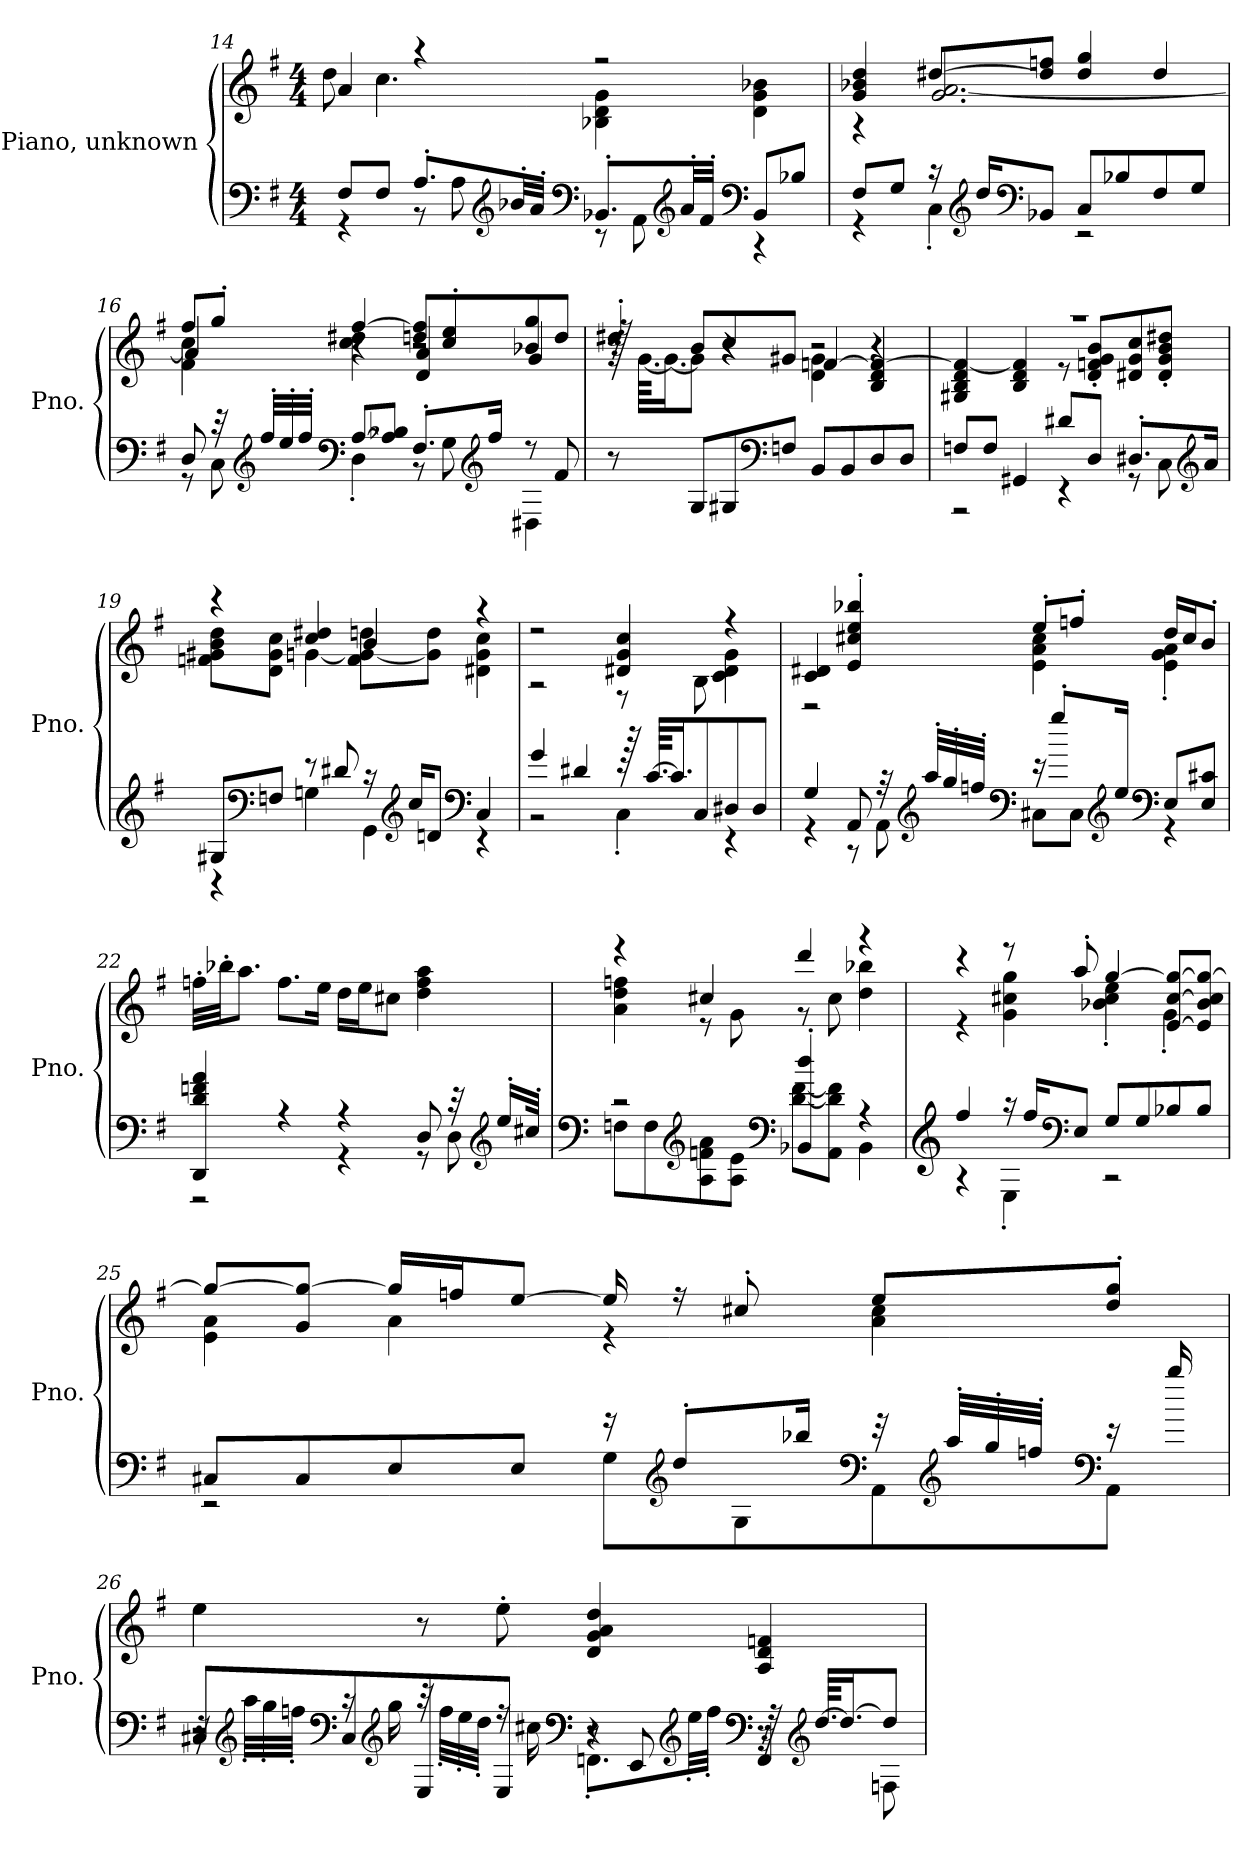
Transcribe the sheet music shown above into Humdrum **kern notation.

**kern	**kern
*part1	*part1
*staff2	*staff1
*I"Piano, unknown	*
*I'Pno.	*
!!LO:LB:g=z
*clefF4	*clefG2
*k[f#]	*k[f#]
*M4/4	*M4/4
=14	=14
*^	*^
8F#/L	4r	4a/	8dd\
8F#/J	.	.	4.cc\
8.A'/L	8r	4r	.
.	8A\	.	.
*clefG2	*	*	*
32b-X'/LL	.	.	.
32a'/JJJ	.	.	.
*clefF4	*	*	*
8.BB-X'/L	8r	2r	4B-X\ 4d\ 4g\
.	8AA\	.	.
*clefG2	*	*	*
32a'/LL	.	.	.
32f#'/JJJ	.	.	.
*clefF4	*	*	*
8BB-/L	4r	.	4d\ 4g\ 4b-X\
8B-X/J	.	.	.
=15	=15	=15	=15
8F#/L	4r	4g/ 4b-X/ 4dd/	4r
8G/J	.	.	.
16r	4C'\	[8dd#X/L	2.g/ [2.a/
*clefG2	*	*	*
16dd/KL	.	.	.
*clefF4	*	*	*
8BB-X/J	.	8dd#/] 8ffn/J	.
8C/L	2r	4dd#/ 4gg/	.
8B-X/	.	.	.
8F#/	.	4dd#/	.
8G/J	.	.	.
!!LO:LB:g=z
=16	=16	=16	=16
*	*	*	*^
8D/	8r	8ff#/L	4f#\ 4cc\	4a/]
32r	8C\	8gg'/J	.	.
*clefG2	*	*	*	*
32ff#'/LLL	.	.	.	.
32ee'/	.	.	.	.
32ff#'/JJJ	.	.	.	.
*clefF4	*	*	*	*
[8A/L	4D'\	[4ff#/	4cc\ 4dd#X\	4r
8A/] 8B-X/J	.	.	.	.
8.F#'/L	8r	8ddn/ 8ff#/]L	2r	4d/ 4a/
.	8G\	8cc/' 8ee/'	.	.
*clefG2	*	*	*	*
16ff#/Jk	.	.	.	.
8r	4D#X\	8b-X/ 8gg/	.	4g/
8f#/	.	8dd/J	.	.
*v	*v	*	*	*
=17	=17	=17	=17
8r	4dd#X'/	128r	8r
.	.	[64.g\KKLL	.
.	.	16.g\J_	.
8G/L	.	8g\J]	8b/L
8G#X/	4r	4r	8cc/
*clefF4	*	*	*
8Fn/J	.	.	8g#X/J
8BB/L	2r	4d\ 4g#\	[4fn/
8BB/	.	.	.
8D/	.	4r	4B/ 4d/ 4f/_
8D/J	.	.	.
*	*	*v	*v
!!LO:PB:g=z
=18	=18	=18
*^	*	*
8Fn/L	2r	1r	4G#X/ 4B/ 4d/ 4f/_
8F/J	.	.	.
4GG#X/	.	.	4B/ 4d/ 4f/]
8d#X/L	4r	.	8r
8D/J	.	.	8d/' 8fn/' 8g/' 8b/'L
8.D#X'/L	8r	.	8d#X/ 8g/ 8cc/
.	8C\	.	8d#/' 8g/' 8b/' 8dd#X/'J
*clefG2	*	*	*
16a/Jk	.	.	.
=19	=19	=19	=19
8G#X/L	4r	4r	8fn\ 8g#X\ 8b\ 8dd\L
*clefF4	*	*	*
8Fn/J	.	.	8d\ 8g#\ 8cc\J
8r	4Gn\	4cc/ 4dd#X/	[4gn\
8d#X/	.	.	.
16r	4GG\	4b/	8f\ 8g\_ 8ddn\L
*clefG2	*	*	*
16cc/KL	.	.	.
8dn/J	.	.	8g\] 8dd\J
*clefF4	*	*	*
4C/	4r	4r	4d#X\ 4g\ 4cc\
!!LO:LB:g=z	!!
=20	=20	=20	=20
4g/	2r	2r	2r
4d#X/	.	.	.
128r	4C'\	4d#X/ 4g/ 4cc/	8r
[64.c/KKLL	.	.	.
16.c/J]	.	.	.
8C/	.	.	8B\
8D#X/	4r	4r	4c\ 4d#\ 4g\
8D#/J	.	.	.
=21	=21	=21	=21
4G/	4r	4c/ 4d#X/	2r
8AA/	8r	4e/' 4cc#X/' 4ee/' 4bb-X/'	.
32r	8AA\	.	.
*clefG2	*	*	*
32aa'/LLL	.	.	.
32gg'/	.	.	.
32ffn'/JJJ	.	.	.
*clefF4	*	*	*
16r	8C#X\L	8ee'/L	4e\ 4a\ 4cc#\
8gg'/L	.	.	.
.	8C#\J	8ffn'/J	.
*clefG2	*	*	*
16ee/Jk	.	.	.
*clefF4	*	*	*
8E/L	4r	16dd/LL	4e\' 4g\' 4a\'
.	.	16cc#/J	.
8E/ 8c#X/J	.	8b'/J	.
*	*	*v	*v
!!LO:LB:g=z
=22	=22	=22
4DD/ 4d/ 4fn/ 4a/	2r	32ffn'\LLL
.	.	32bb-X'\JJ
.	.	8.aa\J
4r	.	8.ff\L
.	.	16ee\Jk
4r	4r	16dd\LL
.	.	16ee\J
.	.	8cc#X\J
8D/	8r	4dd\ 4ff\ 4aa\
32r	8D\	.
*clefG2	*	*
16ee'/LL	.	.
32cc#X'/JJk	.	.
=23	=23	=23
*clefF4	*	*
*	*	*^
2r	8Fn\L	4r	4a\ 4dd\ 4ffn\
.	8F\	.	.
*clefG2	*	*	*
.	8A\ 8fn\ 8a\	4cc#X/	8r
.	8A\ 8e\J	.	8g\
*clefF4	*	*	*
4BB-X/' 4dd/'	[8d\ [8f\L	4ddd/	8r
.	8AA\ 8d\] 8f\]J	.	8cc#\
4r	4BB-\	4r	4dd\ 4bb-X\
!!LO:LB:g=z	!!
=24	=24	=24	=24
*clefG2	*	*	*
4ff#/	4r	4r	4r
16r	4E'\	8r	4g\ 4cc#X\ 4gg\
16ff#/KL	.	.	.
*clefF4	*	*	*
8E/J	.	8aa'/	.
8G/L	2r	[4gg/	4b-X\' 4cc#\' 4ee\'
8G/	.	.	.
8B-X/	.	[8e/ [8cc#/ 8gg/_L	4g'\
8B-/J	.	8e/] 8b-/ 8cc#/] 8gg/_J	.
=25	=25	=25	=25
8C#X/L	2r	8gg/L_	4e\ 4a\
8C#/	.	8g/ 8gg/_J	.
8E/	.	16gg/LL]	4a\
.	.	16ffn/J	.
8E/J	.	[8ee/J	.
16r	8G\L	16ee/]	4r
*clefG2	*	*	*
8dd'/L	.	16r	.
.	8G\	8cc#X'/	.
16bb-X/Jk	.	.	.
*clefF4	*	*	*
32r	8AA\	8ee/L	4a\ 4cc#\
*clefG2	*	*	*
32aa'/LLL	.	.	.
32gg'/	.	.	.
32ffn'/JJJ	.	.	.
*clefF4	*	*	*
16r	8AA\J	8dd/' 8gg/'J	.
16bb-/	.	.	.
*	*	*v	*v
!!LO:LB:g=z
=26	=26	=26
*	*^	*
2r	32r	8C#X/L	4ee\
*clefG2	*	*	*
.	32aa'\LLL	.	.
.	32gg'\	.	.
.	32ffn'\JJJ	.	.
*clefF4	*	*	*
.	16r	8C#/	.
*clefG2	*	*	*
.	16gg\	.	.
.	32r	8E/	8r
.	32ff'\LLL	.	.
.	32ee'\	.	.
.	32dd'\JJJ	.	.
.	16r	8E/J	8ee'\
.	16cc#X\	.	.
*clefF4	*	*	*
4r	8.FFn'\L	8r	4d/ 4g/ 4a/ 4dd/
.	.	8EE/	.
*clefG2	*	*	*
.	32ee'\LL	.	.
.	32ff'\JJJ	.	.
*clefF4	*	*	*
128r	8r	4FF'/	4A/ 4d/ 4fn/
*clefG2	*	*	*
[64.dd/KKLL	.	.	.
16.dd/J_	.	.	.
8dd/J]	8Fn\	.	.
*v	*v	*v	*
=	=
*-	*-
